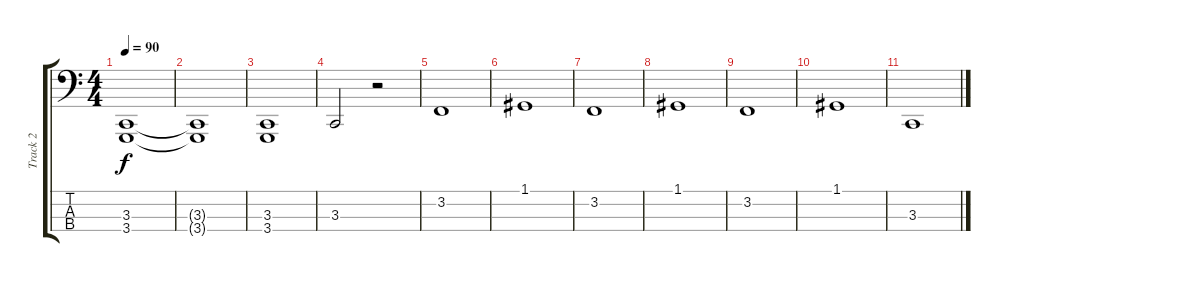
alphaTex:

\track ("Track 2" "Track 2") {instrument acousticgrandpiano}
\staff {score tabs}
\tuning (G2 D2 A1 E1) {hide}
\ts (4 4)
\tempo 90
\clef f4
\ks c
(3.3 3.4).1{dy f} |
(3.3{t} 3.4{t}).1 |
(3.3 3.4).1 |
3.3.2 r.2 |
3.2.1 |
1.1.1 |
3.2.1 |
1.1.1 |
3.2.1 |
1.1.1 |
3.3.1
